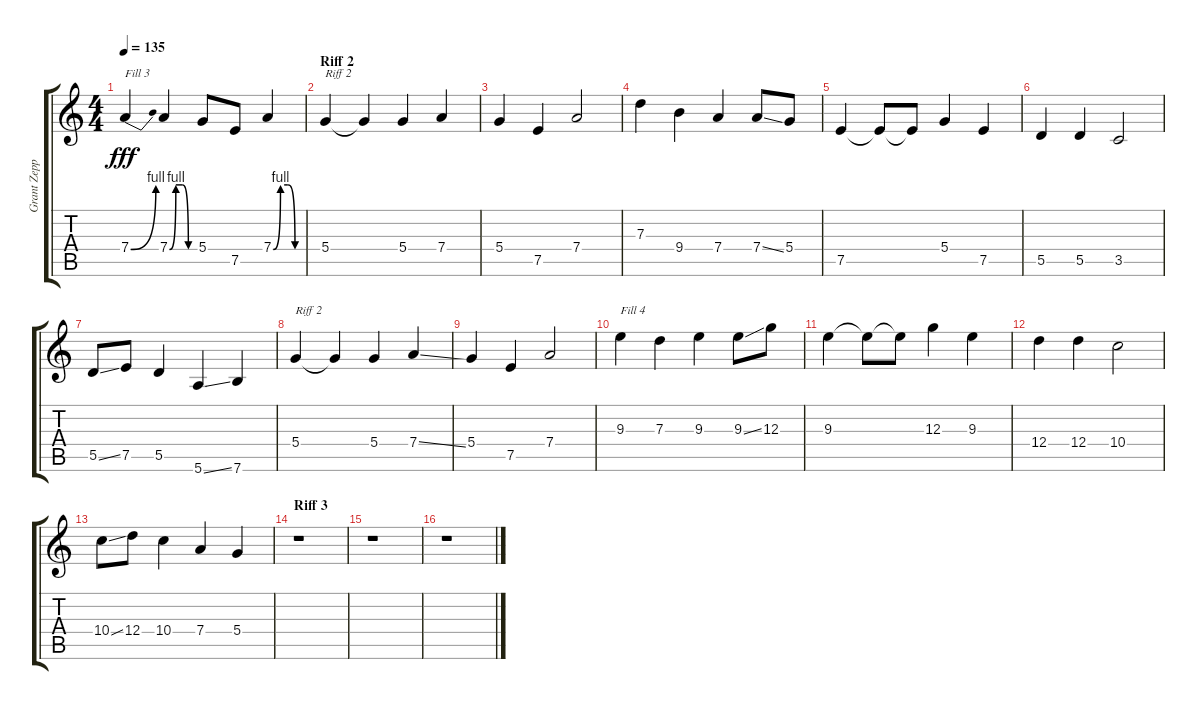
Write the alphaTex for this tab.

\track ("Grant Zeppelin" "Grant Zepp") {instrument acousticguitarsteel}
\staff {score tabs}
\tuning (E4 B3 G3 D3 A2 E2) {hide}
\ts (4 4)
\tempo 135
\clef g2
\ks c
7.4{be (bend 0 0 60 4)}.4{txt "Fill 3" dy fff} 7.4{be (custom 0 0 15 4 30 4 45 0 60 0)}.4 5.4.8 7.5.8 7.4{be (custom 0 0 15 4 30 4 45 0 60 0)}.4 |
\section ("" "Riff 2")
5.4.4{txt "Riff 2"} 5.4{t}.4 5.4.4 7.4.4 |
5.4.4 7.5.4 7.4.2 |
7.3.4 9.4.4 7.4.4 7.4{ss}.8 5.4.8 |
7.5.4 7.5{t}.8 7.5{t}.8 5.4.4 7.5.4 |
5.5.4 5.5.4 3.5.2 |
5.5{ss}.8 7.5.8 5.5.4 5.6{ss}.4 7.6.4 |
5.4.4{txt "Riff 2"} 5.4{t}.4 5.4.4 7.4{ss}.4 |
5.4.4 7.5.4 7.4.2 |
9.3.4{txt "Fill 4"} 7.3.4 9.3.4 9.3{ss}.8 12.3.8 |
9.3.4 9.3{t}.8 9.3{t}.8 12.3.4 9.3.4 |
12.4.4 12.4.4 10.4.2 |
10.4{ss}.8 12.4.8 10.4.4 7.4.4 5.4.4 |
\section ("" "Riff 3")
r.1 |
r.1 |
r.1
